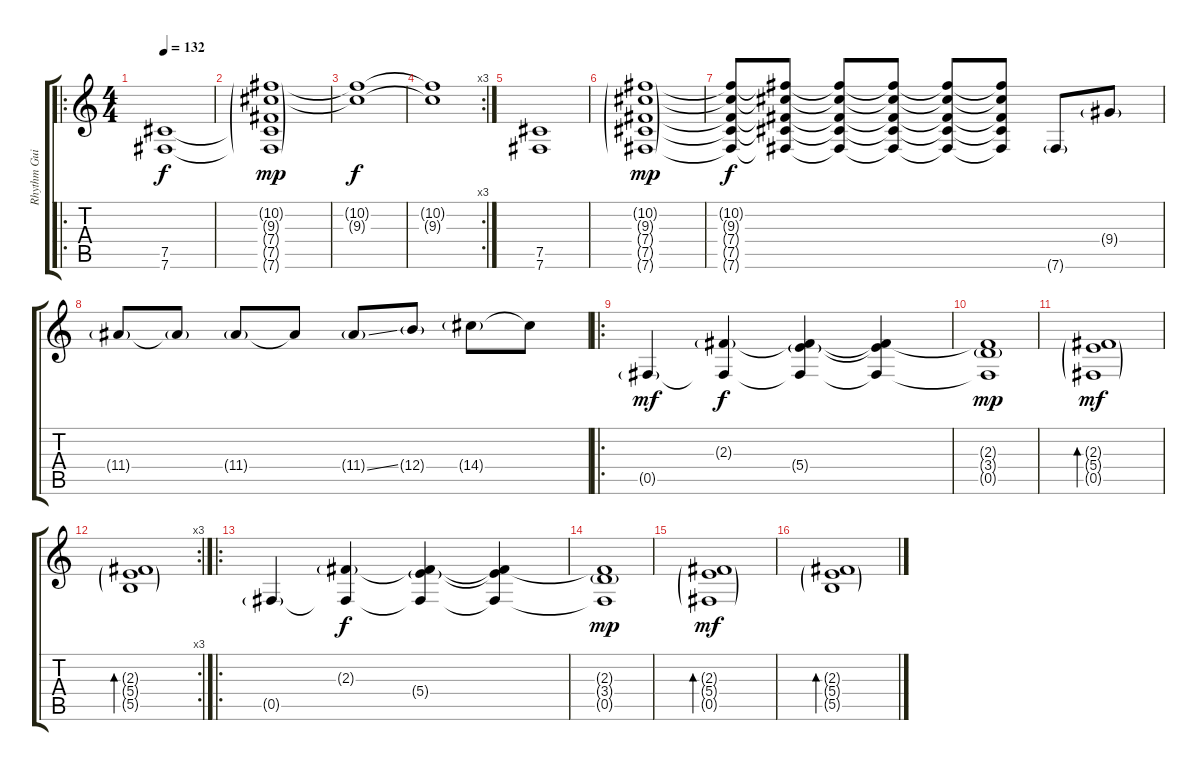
\track ("Rhythm Guitar 1" "Rhythm Gui") {instrument distortionguitar}
\staff {score tabs}
\tuning (Db4 Ab3 E3 B2 Gb2 B1) {hide}
\ro
\ts (4 4)
\tempo 132
\clef g2
\ks c
(7.5 7.6).1{dy f} |
(10.2{g} 9.3{g} 7.4{g} 7.5{g t} 7.6{g t}).1{dy mp} |
(10.2{t} 9.3{t}).1{dy f} |
\rc 3
(10.2{t} 9.3{t}).1 |
(7.5 7.6).1 |
(10.2{g} 9.3{g} 7.4{g} 7.5{g} 7.6{g}).1{dy mp} |
(10.2{t} 9.3{t} 7.4{t} 7.5{t} 7.6{t}).8{dy f} (10.2{t} 9.3{t} 7.4{t} 7.5{t} 7.6{t}).8 (10.2{t} 9.3{t} 7.4{t} 7.5{t} 7.6{t}).8 (10.2{t} 9.3{t} 7.4{t} 7.5{t} 7.6{t}).8 (10.2{t} 9.3{t} 7.4{t} 7.5{t} 7.6{t}).8 (10.2{t} 9.3{t} 7.4{t} 7.5{t} 7.6{t}).8 7.6{g}.8 9.4{g}.8 |
11.4{g}.8 11.4{g t}.8 11.4{g}.8 11.4{t}.8 11.4{ss g}.8 12.4{g}.8 14.4{g}.8 14.4{t}.8 |
\ro
0.5{g}.4{dy mf} (2.3{g} 0.5{t}).4{dy f} (2.3{t} 5.4{g} 0.5{t}).4 (2.3{t} 5.4{t} 0.5{t}).4 |
(2.3{t} 3.4{g} 0.5{t}).1{dy mp} |
(2.3{g} 5.4{g} 0.5{g}).1{bd 240 dy mf} |
\rc 3
(2.3{g} 5.4{g} 5.5{g}).1{bd 240} |
\ro
0.5{g}.4 (2.3{g} 0.5{t}).4{dy f} (2.3{t} 5.4{g} 0.5{t}).4 (2.3{t} 5.4{t} 0.5{t}).4 |
(2.3{t} 3.4{g} 0.5{t}).1{dy mp} |
(2.3{g} 5.4{g} 0.5{g}).1{bd 240 dy mf} |
(2.3{g} 5.4{g} 5.5{g}).1{bd 240}
